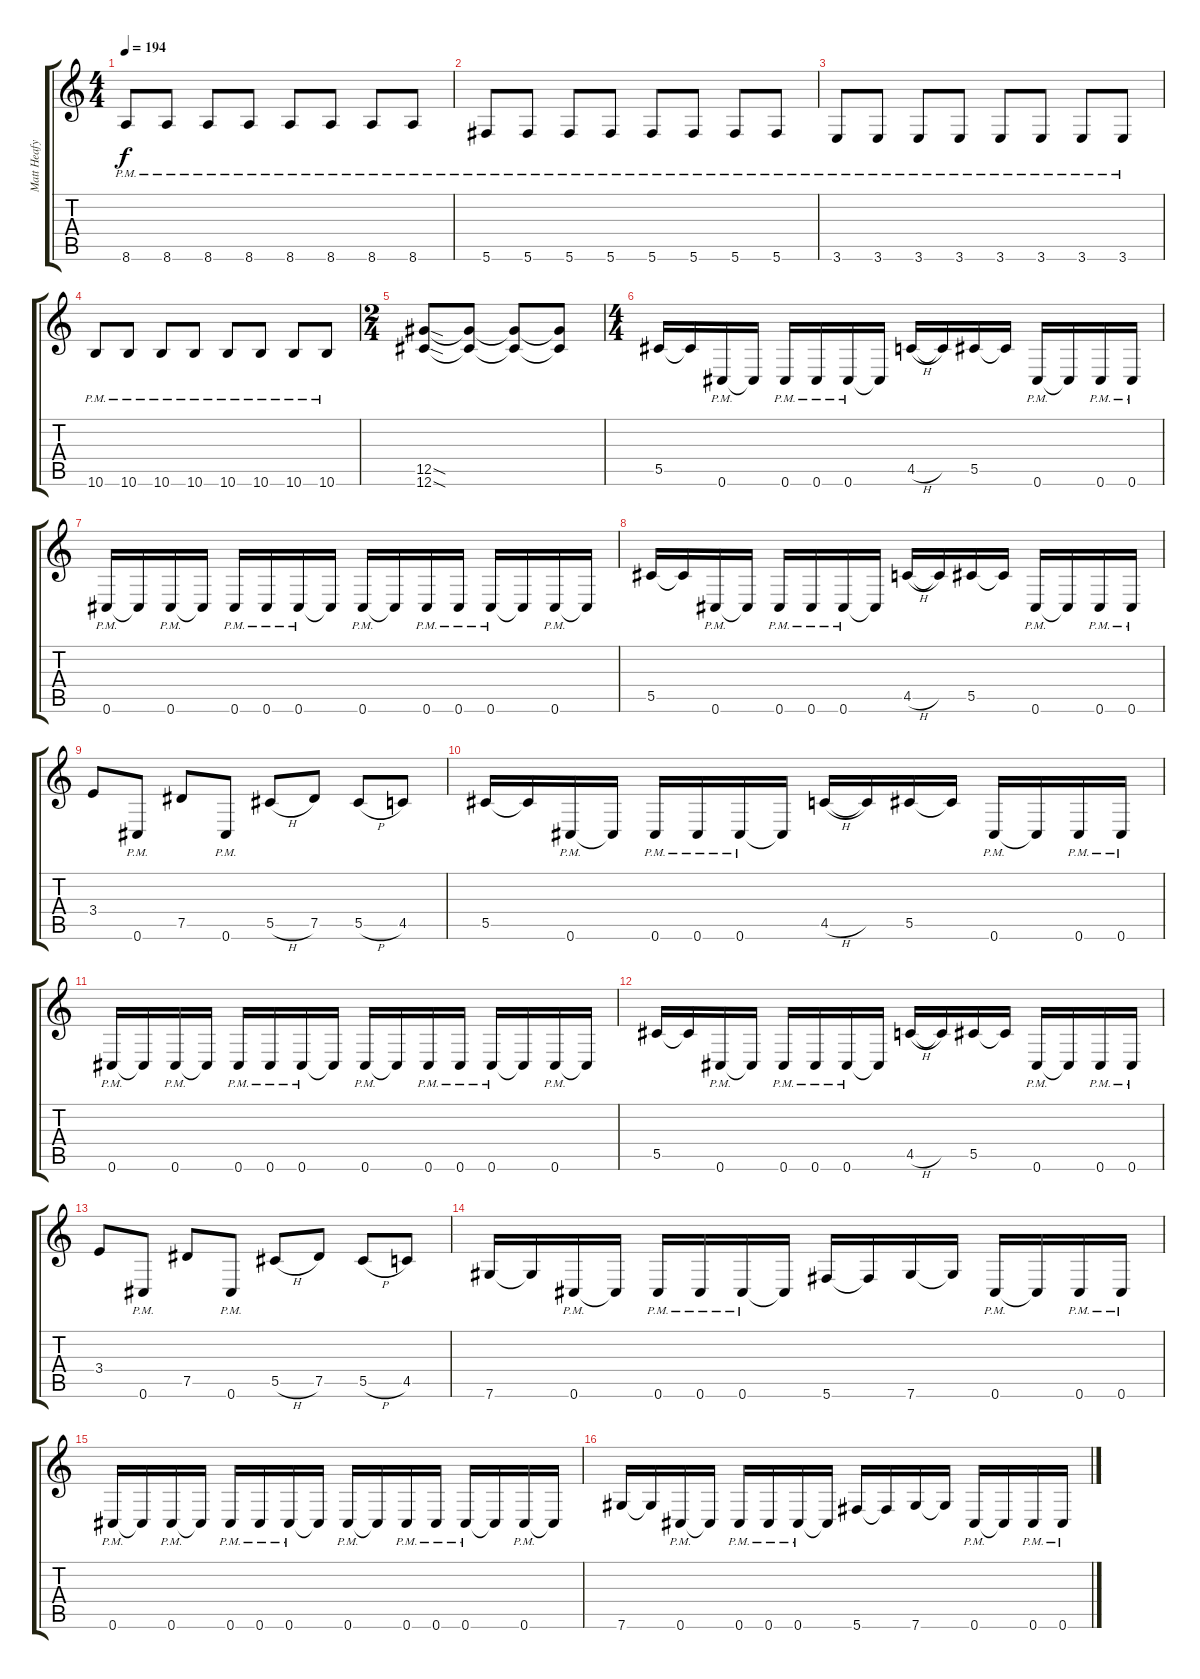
\track ("Matt Heafy" "Matt Heafy") {instrument distortionguitar}
\staff {score tabs}
\tuning (Eb4 Bb3 Gb3 Db3 Ab2 Db2) {hide}
\ts (4 4)
\tempo 194
\clef g2
\ks c
8.6{pm}.8{dy f} 8.6{pm}.8 8.6{pm}.8 8.6{pm}.8 8.6{pm}.8 8.6{pm}.8 8.6{pm}.8 8.6{pm}.8 |
5.6{pm}.8 5.6{pm}.8 5.6{pm}.8 5.6{pm}.8 5.6{pm}.8 5.6{pm}.8 5.6{pm}.8 5.6{pm}.8 |
3.6{pm}.8 3.6{pm}.8 3.6{pm}.8 3.6{pm}.8 3.6{pm}.8 3.6{pm}.8 3.6{pm}.8 3.6{pm}.8 |
10.6{pm}.8 10.6{pm}.8 10.6{pm}.8 10.6{pm}.8 10.6{pm}.8 10.6{pm}.8 10.6{pm}.8 10.6{pm}.8 |
\ts (2 4)
(12.5{sod} 12.6{sod}).8 (12.5{t} 12.6{t}).8 (12.5{t} 12.6{t}).8 (12.5{t} 12.6{t}).8 |
\ts (4 4)
5.5.16 5.5{t}.16 0.6{pm}.16 0.6{t}.16 0.6{pm}.16 0.6{pm}.16 0.6{pm}.16 0.6{t}.16 4.5{h}.16 4.5{t}.16 5.5.16 5.5{t}.16 0.6{pm}.16 0.6{t}.16 0.6{pm}.16 0.6{pm}.16 |
0.6{pm}.16 0.6{t}.16 0.6{pm}.16 0.6{t}.16 0.6{pm}.16 0.6{pm}.16 0.6{pm}.16 0.6{t}.16 0.6{pm}.16 0.6{t}.16 0.6{pm}.16 0.6{pm}.16 0.6{pm}.16 0.6{t}.16 0.6{pm}.16 0.6{t}.16 |
5.5.16 5.5{t}.16 0.6{pm}.16 0.6{t}.16 0.6{pm}.16 0.6{pm}.16 0.6{pm}.16 0.6{t}.16 4.5{h}.16 4.5{t}.16 5.5.16 5.5{t}.16 0.6{pm}.16 0.6{t}.16 0.6{pm}.16 0.6{pm}.16 |
3.4.8 0.6{pm}.8 7.5.8 0.6{pm}.8 5.5{h}.8 7.5.8 5.5{h}.8 4.5.8 |
5.5.16 5.5{t}.16 0.6{pm}.16 0.6{t}.16 0.6{pm}.16 0.6{pm}.16 0.6{pm}.16 0.6{t}.16 4.5{h}.16 4.5{t}.16 5.5.16 5.5{t}.16 0.6{pm}.16 0.6{t}.16 0.6{pm}.16 0.6{pm}.16 |
0.6{pm}.16 0.6{t}.16 0.6{pm}.16 0.6{t}.16 0.6{pm}.16 0.6{pm}.16 0.6{pm}.16 0.6{t}.16 0.6{pm}.16 0.6{t}.16 0.6{pm}.16 0.6{pm}.16 0.6{pm}.16 0.6{t}.16 0.6{pm}.16 0.6{t}.16 |
5.5.16 5.5{t}.16 0.6{pm}.16 0.6{t}.16 0.6{pm}.16 0.6{pm}.16 0.6{pm}.16 0.6{t}.16 4.5{h}.16 4.5{t}.16 5.5.16 5.5{t}.16 0.6{pm}.16 0.6{t}.16 0.6{pm}.16 0.6{pm}.16 |
3.4.8 0.6{pm}.8 7.5.8 0.6{pm}.8 5.5{h}.8 7.5.8 5.5{h}.8 4.5.8 |
7.6.16 7.6{t}.16 0.6{pm}.16 0.6{t}.16 0.6{pm}.16 0.6{pm}.16 0.6{pm}.16 0.6{t}.16 5.6.16 5.6{t}.16 7.6.16 7.6{t}.16 0.6{pm}.16 0.6{t}.16 0.6{pm}.16 0.6{pm}.16 |
0.6{pm}.16 0.6{t}.16 0.6{pm}.16 0.6{t}.16 0.6{pm}.16 0.6{pm}.16 0.6{pm}.16 0.6{t}.16 0.6{pm}.16 0.6{t}.16 0.6{pm}.16 0.6{pm}.16 0.6{pm}.16 0.6{t}.16 0.6{pm}.16 0.6{t}.16 |
7.6.16 7.6{t}.16 0.6{pm}.16 0.6{t}.16 0.6{pm}.16 0.6{pm}.16 0.6{pm}.16 0.6{t}.16 5.6.16 5.6{t}.16 7.6.16 7.6{t}.16 0.6{pm}.16 0.6{t}.16 0.6{pm}.16 0.6{pm}.16
